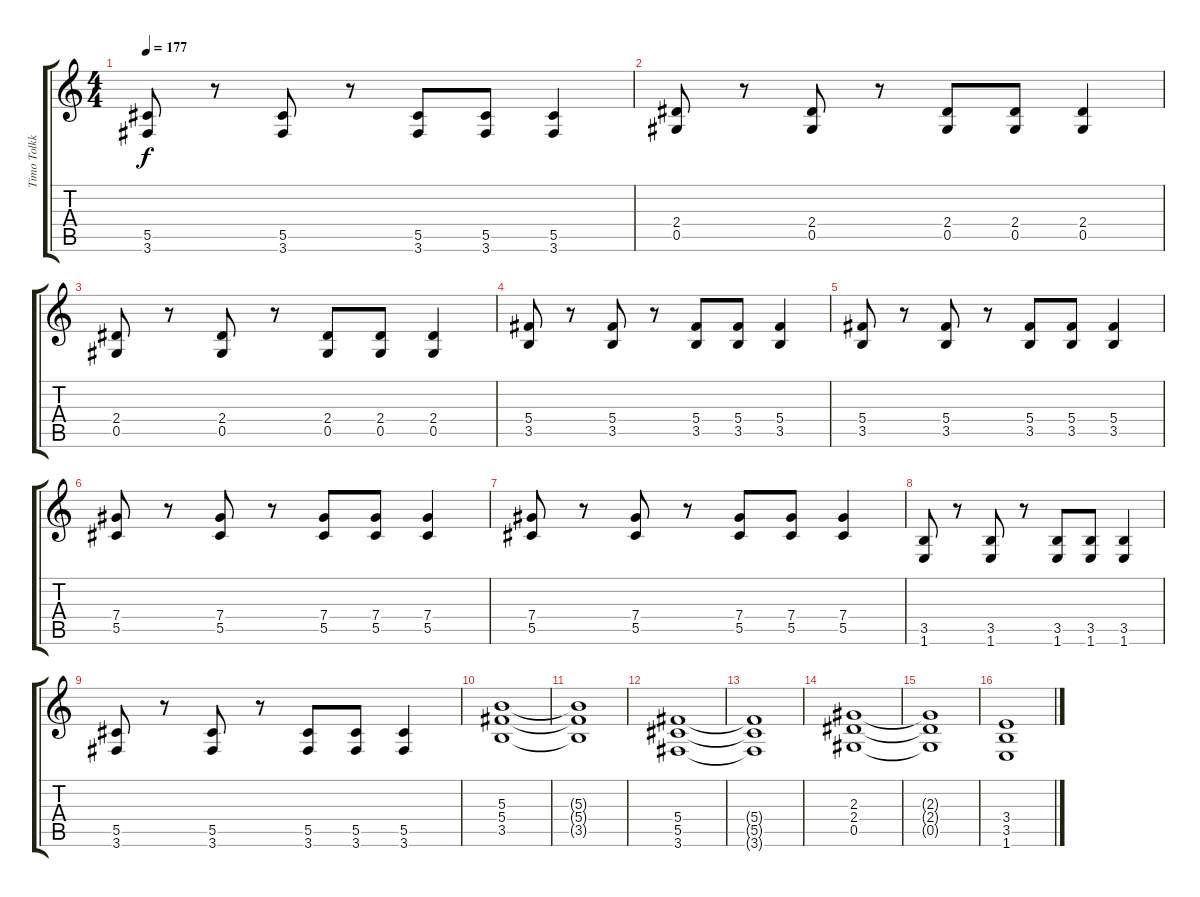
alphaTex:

\track ("Timo Tolkki 2" "Timo Tolkk") {instrument distortionguitar}
\staff {score tabs}
\tuning (Eb4 Bb3 Gb3 Db3 Ab2 Eb2) {hide}
\ts (4 4)
\tempo 177
\clef g2
\ks c
(5.5 3.6).8{dy f} r.8 (5.5 3.6).8 r.8 (5.5 3.6).8 (5.5 3.6).8 (5.5 3.6).4 |
(2.4 0.5).8 r.8 (2.4 0.5).8 r.8 (2.4 0.5).8 (2.4 0.5).8 (2.4 0.5).4 |
(2.4 0.5).8 r.8 (2.4 0.5).8 r.8 (2.4 0.5).8 (2.4 0.5).8 (2.4 0.5).4 |
(5.4 3.5).8 r.8 (5.4 3.5).8 r.8 (5.4 3.5).8 (5.4 3.5).8 (5.4 3.5).4 |
(5.4 3.5).8 r.8 (5.4 3.5).8 r.8 (5.4 3.5).8 (5.4 3.5).8 (5.4 3.5).4 |
(7.4 5.5).8 r.8 (7.4 5.5).8 r.8 (7.4 5.5).8 (7.4 5.5).8 (7.4 5.5).4 |
(7.4 5.5).8 r.8 (7.4 5.5).8 r.8 (7.4 5.5).8 (7.4 5.5).8 (7.4 5.5).4 |
(3.5 1.6).8 r.8 (3.5 1.6).8 r.8 (3.5 1.6).8 (3.5 1.6).8 (3.5 1.6).4 |
(5.5 3.6).8 r.8 (5.5 3.6).8 r.8 (5.5 3.6).8 (5.5 3.6).8 (5.5 3.6).4 |
(5.3 5.4 3.5).1 |
(5.3{t} 5.4{t} 3.5{t}).1 |
(5.4 5.5 3.6).1 |
(5.4{t} 5.5{t} 3.6{t}).1 |
(2.3 2.4 0.5).1 |
(2.3{t} 2.4{t} 0.5{t}).1 |
(3.4 3.5 1.6).1
